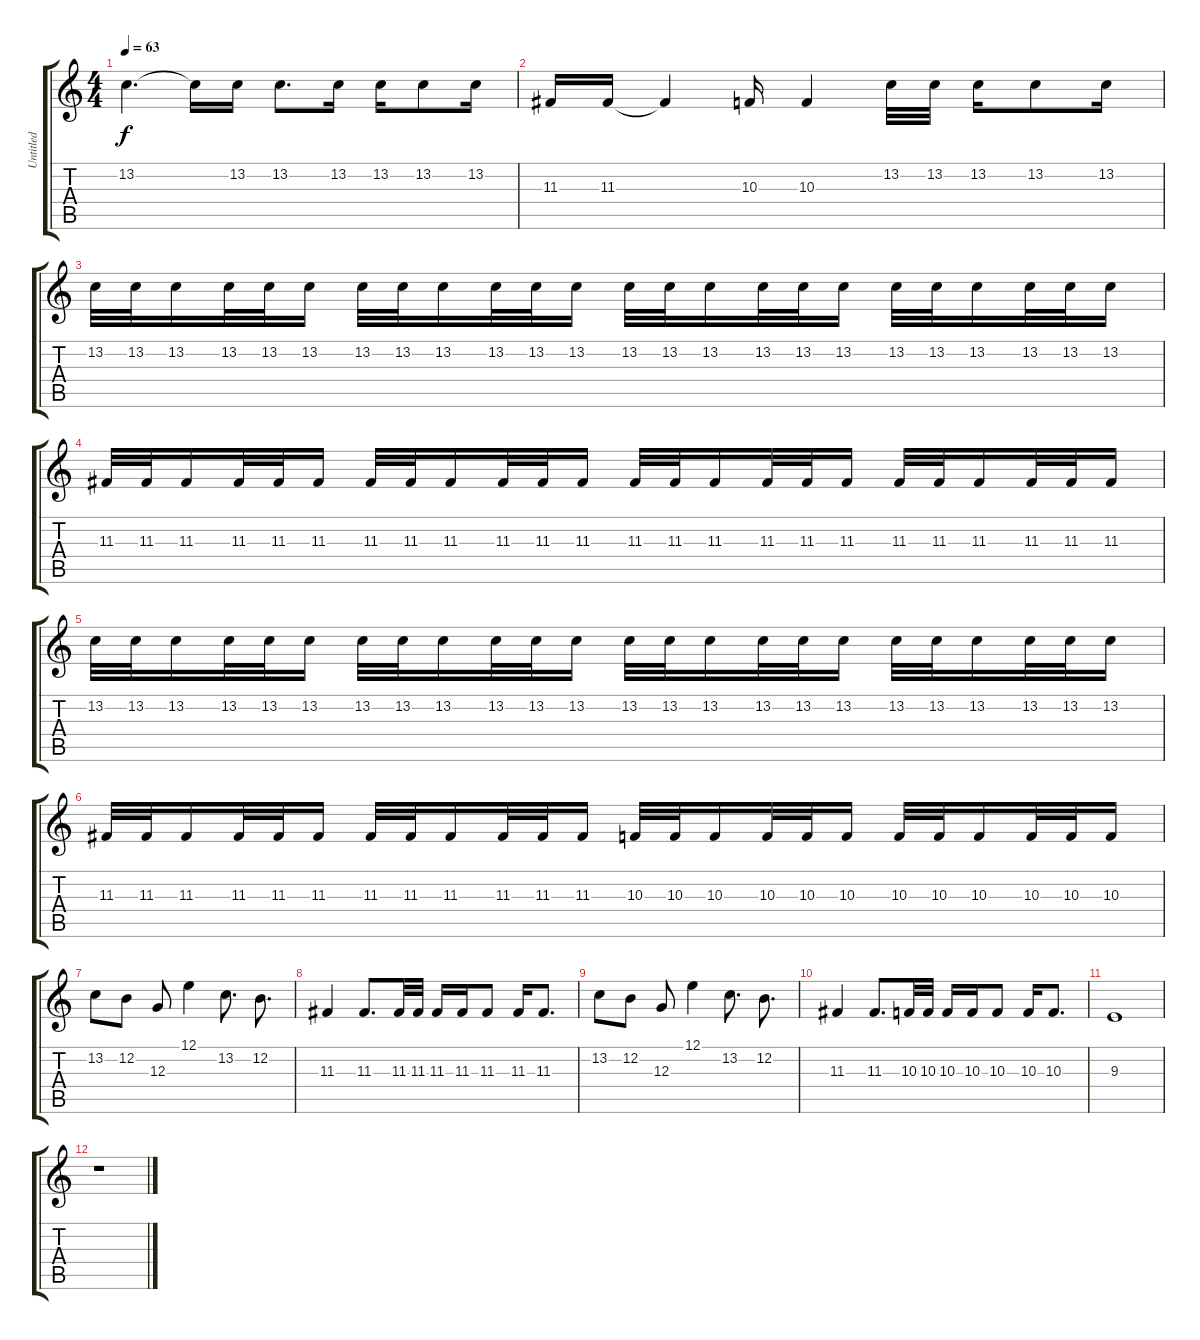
\track ("Untitled" "Untitled") {instrument dulcimer}
\staff {score tabs}
\tuning (E4 B3 G3 D3 A2 E2) {hide}
\ts (4 4)
\tempo 63
\clef g2
\ks c
13.2.4{d dy f} 13.2{t}.16 13.2.16 13.2.8{d} 13.2.16 13.2.16 13.2.8 13.2.16 |
11.3.16 11.3.16 11.3{t}.4 10.3.16 10.3.4 13.2.32 13.2.32 13.2.16 13.2.8 13.2.16 |
13.2.32 13.2.32 13.2.16 13.2.32 13.2.32 13.2.16 13.2.32 13.2.32 13.2.16 13.2.32 13.2.32 13.2.16 13.2.32 13.2.32 13.2.16 13.2.32 13.2.32 13.2.16 13.2.32 13.2.32 13.2.16 13.2.32 13.2.32 13.2.16 |
11.3.32 11.3.32 11.3.16 11.3.32 11.3.32 11.3.16 11.3.32 11.3.32 11.3.16 11.3.32 11.3.32 11.3.16 11.3.32 11.3.32 11.3.16 11.3.32 11.3.32 11.3.16 11.3.32 11.3.32 11.3.16 11.3.32 11.3.32 11.3.16 |
13.2.32 13.2.32 13.2.16 13.2.32 13.2.32 13.2.16 13.2.32 13.2.32 13.2.16 13.2.32 13.2.32 13.2.16 13.2.32 13.2.32 13.2.16 13.2.32 13.2.32 13.2.16 13.2.32 13.2.32 13.2.16 13.2.32 13.2.32 13.2.16 |
11.3.32 11.3.32 11.3.16 11.3.32 11.3.32 11.3.16 11.3.32 11.3.32 11.3.16 11.3.32 11.3.32 11.3.16 10.3.32 10.3.32 10.3.16 10.3.32 10.3.32 10.3.16 10.3.32 10.3.32 10.3.16 10.3.32 10.3.32 10.3.16 |
13.2.8 12.2.8 12.3.8 12.1.4 13.2.8{d} 12.2.8{d} |
11.3.4 11.3.8{d} 11.3.32 11.3.32 11.3.16 11.3.16 11.3.8 11.3.16 11.3.8{d} |
13.2.8 12.2.8 12.3.8 12.1.4 13.2.8{d} 12.2.8{d} |
11.3.4 11.3.8{d} 10.3.32 10.3.32 10.3.16 10.3.16 10.3.8 10.3.16 10.3.8{d} |
9.3.1 |
r.1
